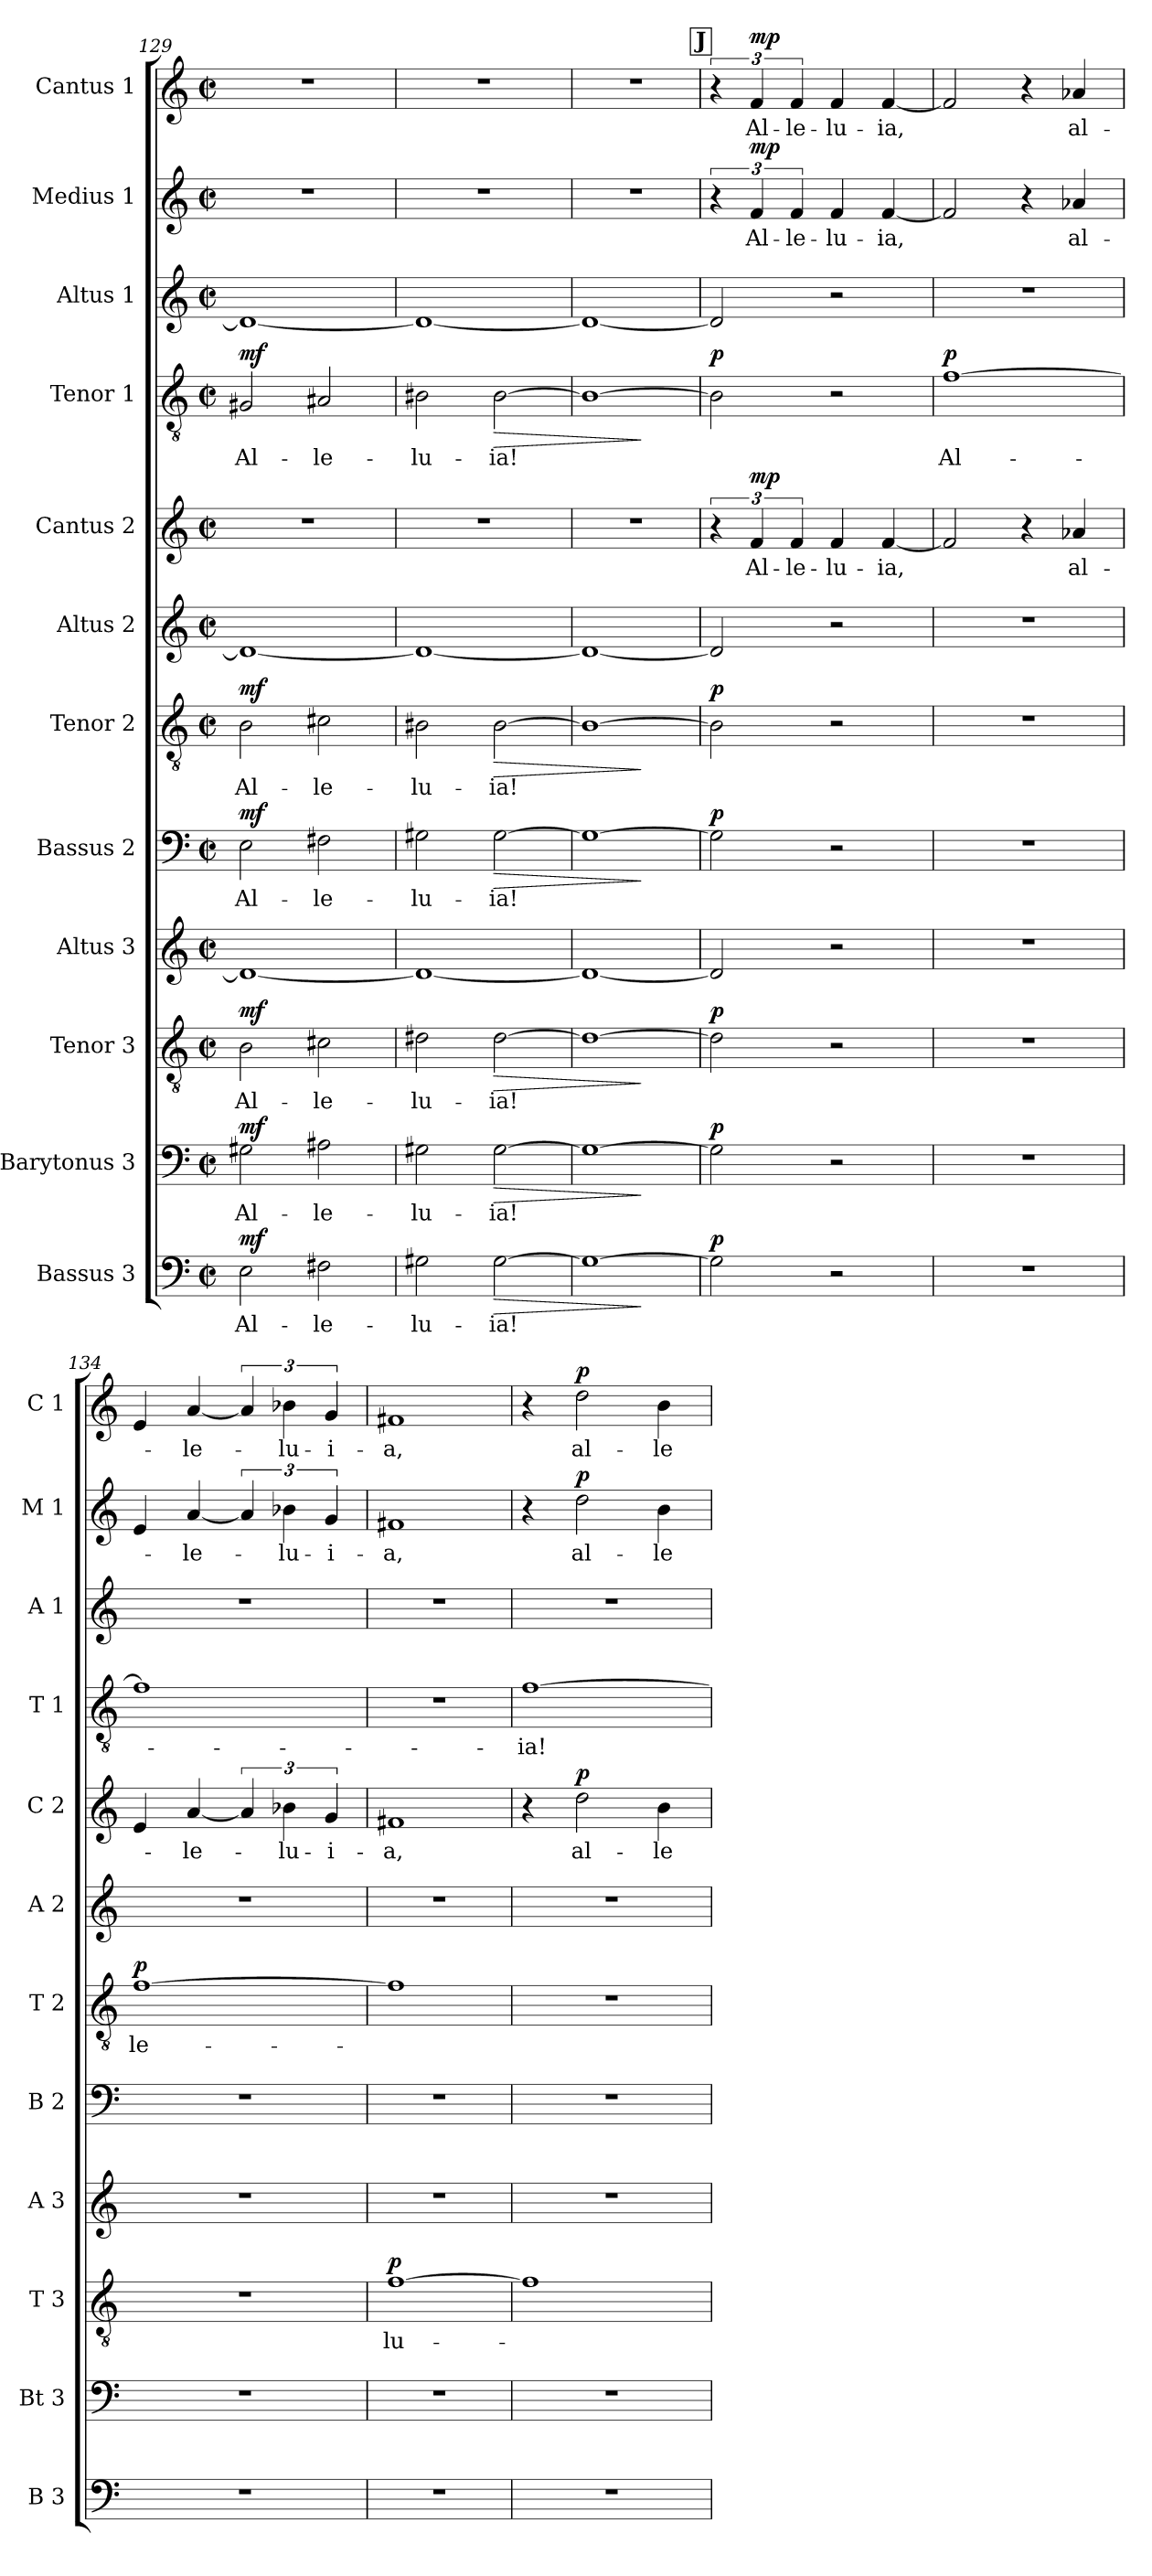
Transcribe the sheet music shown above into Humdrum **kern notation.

**kern	**text	**dynam	**kern	**text	**dynam	**kern	**text	**dynam	**kern	**text	**kern	**text	**dynam	**kern	**text	**dynam	**kern	**text	**kern	**text	**dynam	**kern	**text	**dynam	**kern	**text	**kern	**text	**dynam	**kern	**text	**dynam
*part12	*part12	*part12	*part11	*part11	*part11	*part10	*part10	*part10	*part9	*part9	*part8	*part8	*part8	*part7	*part7	*part7	*part6	*part6	*part5	*part5	*part5	*part4	*part4	*part4	*part3	*part3	*part2	*part2	*part2	*part1	*part1	*part1
*staff12	*staff12	*staff12	*staff11	*staff11	*staff11	*staff10	*staff10	*staff10	*staff9	*staff9	*staff8	*staff8	*staff8	*staff7	*staff7	*staff7	*staff6	*staff6	*staff5	*staff5	*staff5	*staff4	*staff4	*staff4	*staff3	*staff3	*staff2	*staff2	*staff2	*staff1	*staff1	*staff1
*I"Bassus 3	*	*	*I"Barytonus 3	*	*	*I"Tenor 3	*	*	*I"Altus 3	*	*I"Bassus 2	*	*	*I"Tenor 2	*	*	*I"Altus 2	*	*I"Cantus 2	*	*	*I"Tenor 1	*	*	*I"Altus 1	*	*I"Medius 1	*	*	*I"Cantus 1	*	*
*I'B 3	*	*	*I'Bt 3	*	*	*I'T 3	*	*	*I'A 3	*	*I'B 2	*	*	*I'T 2	*	*	*I'A 2	*	*I'C 2	*	*	*I'T 1	*	*	*I'A 1	*	*I'M 1	*	*	*I'C 1	*	*
*clefF4	*	*	*clefF4	*	*	*clefGv2	*	*	*clefG2	*	*clefF4	*	*	*clefGv2	*	*	*clefG2	*	*clefG2	*	*	*clefGv2	*	*	*clefG2	*	*clefG2	*	*	*clefG2	*	*
*k[]	*	*	*k[]	*	*	*k[]	*	*	*k[]	*	*k[]	*	*	*k[]	*	*	*k[]	*	*k[]	*	*	*k[]	*	*	*k[]	*	*k[]	*	*	*k[]	*	*
*C:	*	*	*C:	*	*	*C:	*	*	*C:	*	*C:	*	*	*C:	*	*	*C:	*	*C:	*	*	*C:	*	*	*C:	*	*C:	*	*	*C:	*	*
*M2/2	*	*	*M2/2	*	*	*M2/2	*	*	*M2/2	*	*M2/2	*	*	*M2/2	*	*	*M2/2	*	*M2/2	*	*	*M2/2	*	*	*M2/2	*	*M2/2	*	*	*M2/2	*	*
*met(c|)	*	*	*met(c|)	*	*	*met(c|)	*	*	*met(c|)	*	*met(c|)	*	*	*met(c|)	*	*	*met(c|)	*	*met(c|)	*	*	*met(c|)	*	*	*met(c|)	*	*met(c|)	*	*	*met(c|)	*	*
=129	=129	=129	=129	=129	=129	=129	=129	=129	=129	=129	=129	=129	=129	=129	=129	=129	=129	=129	=129	=129	=129	=129	=129	=129	=129	=129	=129	=129	=129	=129	=129	=129
!	!LO:LY:b	!LO:DY:a	!	!LO:LY:b	!LO:DY:a	!	!LO:LY:b	!LO:DY:a	!	!	!	!LO:LY:b	!LO:DY:a	!	!LO:LY:b	!LO:DY:a	!	!	!	!	!	!	!LO:LY:b	!LO:DY:a	!	!	!	!	!	!	!	!
2E\	-Al-	mf	2G#X\	-Al-	mf	2B\	Al-	mf	1d#_	.	2E\	-Al-	mf	2B\	-Al-	mf	1d#_	.	1r	.	.	2G#X/	-Al-	mf	1d#_	.	1r	.	.	1r	.	.
!	!LO:LY:b	!	!	!LO:LY:b	!	!	!LO:LY:b	!	!	!	!	!LO:LY:b	!	!	!LO:LY:b	!	!	!	!	!	!	!	!LO:LY:b	!	!	!	!	!	!	!	!	!
2F#X\	-le-	.	2A#X\	-le-	.	2c#X\	-le-	.	.	.	2F#X\	-le-	.	2c#X\	-le-	.	.	.	.	.	.	2A#X/	-le-	.	.	.	.	.	.	.	.	.
=130	=130	=130	=130	=130	=130	=130	=130	=130	=130	=130	=130	=130	=130	=130	=130	=130	=130	=130	=130	=130	=130	=130	=130	=130	=130	=130	=130	=130	=130	=130	=130	=130
!	!LO:LY:b	!	!	!LO:LY:b	!	!	!LO:LY:b	!	!	!	!	!LO:LY:b	!	!	!LO:LY:b	!	!	!	!	!	!	!	!LO:LY:b	!	!	!	!	!	!	!	!	!
2G#X\	-lu-	.	2G#X\	-lu-	.	2d#X\	-lu-	.	1d#_	.	2G#X\	-lu-	.	2B#X\	-lu-	.	1d#_	.	1r	.	.	2B#X\	-lu-	.	1d#_	.	1r	.	.	1r	.	.
!	!LO:LY:b	!LO:HP:b	!	!LO:LY:b	!LO:HP:b	!	!LO:LY:b	!LO:HP:b	!	!	!	!LO:LY:b	!LO:HP:b	!	!LO:LY:b	!LO:HP:b	!	!	!	!	!	!	!LO:LY:b	!LO:HP:b	!	!	!	!	!	!	!	!
[2G#\	-ia!	>	[2G#\	-ia!	>	[2d#\	-ia!	>	.	.	[2G#\	-ia!	>	[2B#\	-ia!	>	.	.	.	.	.	[2B#\	-ia!	>	.	.	.	.	.	.	.	.
=131	=131	=131	=131	=131	=131	=131	=131	=131	=131	=131	=131	=131	=131	=131	=131	=131	=131	=131	=131	=131	=131	=131	=131	=131	=131	=131	=131	=131	=131	=131	=131	=131
1G#_	.	.	1G#_	.	.	1d#_	.	.	1d#_	.	1G#_	.	.	1B#_	.	.	1d#_	.	1r	.	.	1B#_	.	.	1d#_	.	1r	.	.	1r	.	.
.	.	]	.	.	]	.	.	]	.	.	.	.	]	.	.	]	.	.	.	.	.	.	.	]	.	.	.	.	.	.	.	.
!!LO:PB:g=z
!!LO:REH:place=s1:a:B:fs=9.6:t=J
=132	=132	=132	=132	=132	=132	=132	=132	=132	=132	=132	=132	=132	=132	=132	=132	=132	=132	=132	=132	=132	=132	=132	=132	=132	=132	=132	=132	=132	=132	=132	=132	=132
!	!	!LO:DY:a	!	!	!LO:DY:a	!	!	!LO:DY:a	!	!	!	!	!LO:DY:a	!	!	!LO:DY:a	!	!	!	!	!	!	!	!LO:DY:a	!	!	!	!	!	!	!	!
2G#\]	.	p	2G#\]	.	p	2d#\]	.	p	2d#/]	.	2G#\]	.	p	2B#\]	.	p	2d#/]	.	6r	.	.	2B#\]	.	p	2d#/]	.	6r	.	.	6r	.	.
!	!	!	!	!	!	!	!	!	!	!	!	!	!	!	!	!	!	!	!	!LO:LY:b	!LO:DY:a	!	!	!	!	!	!	!LO:LY:b	!LO:DY:a	!	!LO:LY:b	!LO:DY:a
.	.	.	.	.	.	.	.	.	.	.	.	.	.	.	.	.	.	.	6f/	-Al-	mp	.	.	.	.	.	6f/	-Al-	mp	6f/	Al-	mp
!	!	!	!	!	!	!	!	!	!	!	!	!	!	!	!	!	!	!	!	!LO:LY:b	!	!	!	!	!	!	!	!LO:LY:b	!	!	!LO:LY:b	!
.	.	.	.	.	.	.	.	.	.	.	.	.	.	.	.	.	.	.	6f/	-le-	.	.	.	.	.	.	6f/	-le-	.	6f/	-le-	.
!	!	!	!	!	!	!	!	!	!	!	!	!	!	!	!	!	!	!	!	!LO:LY:b	!	!	!	!	!	!	!	!LO:LY:b	!	!	!LO:LY:b	!
2r	.	.	2r	.	.	2r	.	.	2r	.	2r	.	.	2r	.	.	2r	.	4f/	-lu-	.	2r	.	.	2r	.	4f/	-lu-	.	4f/	-lu-	.
!	!	!	!	!	!	!	!	!	!	!	!	!	!	!	!	!	!	!	!	!LO:LY:b	!	!	!	!	!	!	!	!LO:LY:b	!	!	!LO:LY:b	!
.	.	.	.	.	.	.	.	.	.	.	.	.	.	.	.	.	.	.	[4f/	-ia,	.	.	.	.	.	.	[4f/	-ia,	.	[4f/	-ia,	.
=133	=133	=133	=133	=133	=133	=133	=133	=133	=133	=133	=133	=133	=133	=133	=133	=133	=133	=133	=133	=133	=133	=133	=133	=133	=133	=133	=133	=133	=133	=133	=133	=133
!	!	!	!	!	!	!	!	!	!	!	!	!	!	!	!	!	!	!	!	!	!	!	!LO:LY:b	!LO:DY:a	!	!	!	!	!	!	!	!
1r	.	.	1r	.	.	1r	.	.	1r	.	1r	.	.	1r	.	.	1r	.	2f/]	.	.	[1f	Al-	p	1r	.	2f/]	.	.	2f/]	.	.
.	.	.	.	.	.	.	.	.	.	.	.	.	.	.	.	.	.	.	4r	.	.	.	.	.	.	.	4r	.	.	4r	.	.
!	!	!	!	!	!	!	!	!	!	!	!	!	!	!	!	!	!	!	!	!LO:LY:b	!	!	!	!	!	!	!	!LO:LY:b	!	!	!LO:LY:b	!
.	.	.	.	.	.	.	.	.	.	.	.	.	.	.	.	.	.	.	4a-X/	al-	.	.	.	.	.	.	4a-X/	al-	.	4a-X/	al-	.
=134	=134	=134	=134	=134	=134	=134	=134	=134	=134	=134	=134	=134	=134	=134	=134	=134	=134	=134	=134	=134	=134	=134	=134	=134	=134	=134	=134	=134	=134	=134	=134	=134
!	!	!	!	!	!	!	!	!	!	!	!	!	!	!	!LO:LY:b	!LO:DY:a	!	!	!	!	!	!	!	!	!	!	!	!	!	!	!	!
1r	.	.	1r	.	.	1r	.	.	1r	.	1r	.	.	[1f	le-	p	1r	.	4e/	.	.	1f]	.	.	1r	.	4e/	.	.	4e/	.	.
!	!	!	!	!	!	!	!	!	!	!	!	!	!	!	!	!	!	!	!	!LO:LY:b	!	!	!	!	!	!	!	!LO:LY:b	!	!	!LO:LY:b	!
.	.	.	.	.	.	.	.	.	.	.	.	.	.	.	.	.	.	.	[4a/	-le-	.	.	.	.	.	.	[4a/	-le-	.	[4a/	-le-	.
.	.	.	.	.	.	.	.	.	.	.	.	.	.	.	.	.	.	.	6a/]	.	.	.	.	.	.	.	6a/]	.	.	6a/]	.	.
!	!	!	!	!	!	!	!	!	!	!	!	!	!	!	!	!	!	!	!	!LO:LY:b	!	!	!	!	!	!	!	!LO:LY:b	!	!	!LO:LY:b	!
.	.	.	.	.	.	.	.	.	.	.	.	.	.	.	.	.	.	.	6b-X\	-lu-	.	.	.	.	.	.	6b-X\	-lu-	.	6b-X\	-lu-	.
!	!	!	!	!	!	!	!	!	!	!	!	!	!	!	!	!	!	!	!	!LO:LY:b	!	!	!	!	!	!	!	!LO:LY:b	!	!	!LO:LY:b	!
.	.	.	.	.	.	.	.	.	.	.	.	.	.	.	.	.	.	.	6g/	-i-	.	.	.	.	.	.	6g/	-i-	.	6g/	-i-	.
=135	=135	=135	=135	=135	=135	=135	=135	=135	=135	=135	=135	=135	=135	=135	=135	=135	=135	=135	=135	=135	=135	=135	=135	=135	=135	=135	=135	=135	=135	=135	=135	=135
!	!	!	!	!	!	!	!LO:LY:b	!LO:DY:a	!	!	!	!	!	!	!	!	!	!	!	!LO:LY:b	!	!	!	!	!	!	!	!LO:LY:b	!	!	!LO:LY:b	!
1r	.	.	1r	.	.	[1f	lu-	p	1r	.	1r	.	.	1f]	.	.	1r	.	1f#X	-a,	.	1r	.	.	1r	.	1f#X	-a,	.	1f#X	-a,	.
=136	=136	=136	=136	=136	=136	=136	=136	=136	=136	=136	=136	=136	=136	=136	=136	=136	=136	=136	=136	=136	=136	=136	=136	=136	=136	=136	=136	=136	=136	=136	=136	=136
!	!	!	!	!	!	!	!	!	!	!	!	!	!	!	!	!	!	!	!	!	!	!	!LO:LY:b	!	!	!	!	!	!	!	!	!
1r	.	.	1r	.	.	1f]	.	.	1r	.	1r	.	.	1r	.	.	1r	.	4r	.	.	[1f	-ia!	.	1r	.	4r	.	.	4r	.	.
!	!	!	!	!	!	!	!	!	!	!	!	!	!	!	!	!	!	!	!	!LO:LY:b	!LO:DY:a	!	!	!	!	!	!	!LO:LY:b	!LO:DY:a	!	!LO:LY:b	!LO:DY:a
.	.	.	.	.	.	.	.	.	.	.	.	.	.	.	.	.	.	.	2dd\	al-	p	.	.	.	.	.	2dd\	al-	p	2dd\	al-	p
!	!	!	!	!	!	!	!	!	!	!	!	!	!	!	!	!	!	!	!	!LO:LY:b	!	!	!	!	!	!	!	!LO:LY:b	!	!	!LO:LY:b	!
.	.	.	.	.	.	.	.	.	.	.	.	.	.	.	.	.	.	.	4b\	-le-	.	.	.	.	.	.	4b\	-le-	.	4b\	-le-	.
=	=	=	=	=	=	=	=	=	=	=	=	=	=	=	=	=	=	=	=	=	=	=	=	=	=	=	=	=	=	=	=	=
*-	*-	*-	*-	*-	*-	*-	*-	*-	*-	*-	*-	*-	*-	*-	*-	*-	*-	*-	*-	*-	*-	*-	*-	*-	*-	*-	*-	*-	*-	*-	*-	*-
